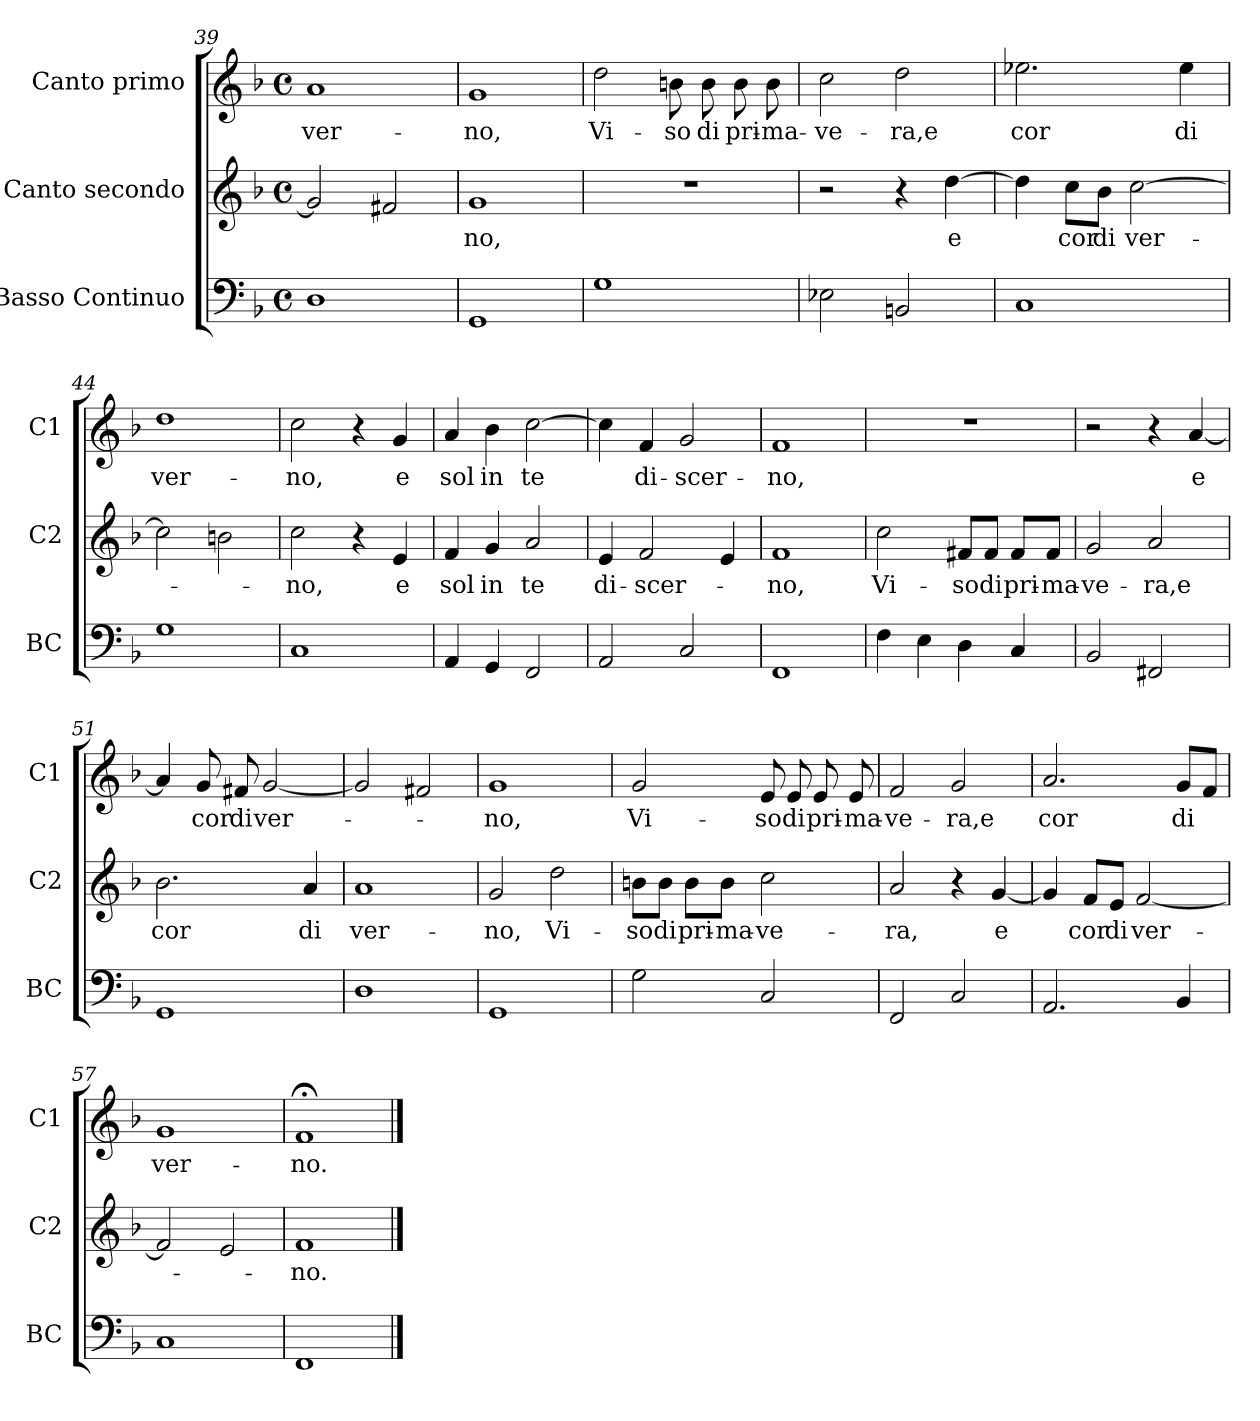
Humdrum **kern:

**kern	**kern	**text	**kern	**text
*part3	*part2	*part2	*part1	*part1
*staff3	*staff2	*staff2	*staff1	*staff1
*I"Basso Continuo	*I"Canto secondo	*	*I"Canto primo	*
*I'BC	*I'C2	*	*I'C1	*
*clefF4	*clefG2	*	*clefG2	*
*k[b-]	*k[b-]	*	*k[b-]	*
*F:	*F:	*	*F:	*
*M4/4	*M4/4	*	*M4/4	*
*met(c)	*met(c)	*	*met(c)	*
=39	=39	=39	=39	=39
!	!	!	!	!LO:LY:b
1D	2g/]	.	1a	ver-
.	2f#X/	.	.	.
=40	=40	=40	=40	=40
!	!	!LO:LY:b	!	!LO:LY:b
1GG	1g	-no,	1g	-no,
=41	=41	=41	=41	=41
!	!	!	!	!LO:LY:b
1G	1r	.	2dd\	Vi-
!	!	!	!	!LO:LY:b
.	.	.	8bn\	-so
!	!	!	!	!LO:LY:b
.	.	.	8b\	di
!	!	!	!	!LO:LY:b
.	.	.	8b\	pri-
!	!	!	!	!LO:LY:b
.	.	.	8b\	-ma-
=42	=42	=42	=42	=42
!	!	!	!	!LO:LY:b
2E-X\	2r	.	2cc\	-ve-
!	!	!	!	!LO:LY:b
2BBn/	4r	.	2dd\	-ra,e
!	!	!LO:LY:b	!	!
.	[4dd\	e	.	.
=43	=43	=43	=43	=43
!	!	!	!	!LO:LY:b
1C	4dd\]	.	2.ee-X\	cor
!	!	!LO:LY:b	!	!
.	8cc\L	cor	.	.
!	!	!LO:LY:b	!	!
.	8b-\J	di	.	.
!	!	!LO:LY:b	!	!
.	[2cc\	ver-	.	.
!	!	!	!	!LO:LY:b
.	.	.	4ee-\	di
=44	=44	=44	=44	=44
!	!	!	!	!LO:LY:b
1G	2cc\]	.	1dd	ver-
.	2bn\	.	.	.
=45	=45	=45	=45	=45
!	!	!LO:LY:b	!	!LO:LY:b
1C	2cc\	-no,	2cc\	-no,
.	4r	.	4r	.
!	!	!LO:LY:b	!	!LO:LY:b
.	4e/	e	4g/	e
!!LO:LB:g=z
=46	=46	=46	=46	=46
!	!	!LO:LY:b	!	!LO:LY:b
4AA/	4f/	sol	4a/	sol
!	!	!LO:LY:b	!	!LO:LY:b
4GG/	4g/	in	4b-\	in
!	!	!LO:LY:b	!	!LO:LY:b
2FF/	2a/	te	[2cc\	te
=47	=47	=47	=47	=47
!	!	!LO:LY:b	!	!
2AA/	4e/	di-	4cc\]	.
!	!	!LO:LY:b	!	!LO:LY:b
.	2f/	-scer-	4f/	di-
!	!	!	!	!LO:LY:b
2C/	.	.	2g/	-scer-
.	4e/	.	.	.
=48	=48	=48	=48	=48
!	!	!LO:LY:b	!	!LO:LY:b
1FF	1f	-no,	1f	-no,
=49	=49	=49	=49	=49
!	!	!LO:LY:b	!	!
4F\	2cc\	Vi-	1r	.
4E\	.	.	.	.
!	!	!LO:LY:b	!	!
4D\	8f#X/L	-so	.	.
!	!	!LO:LY:b	!	!
.	8f#/J	di	.	.
!	!	!LO:LY:b	!	!
4C/	8f#/L	pri-	.	.
!	!	!LO:LY:b	!	!
.	8f#/J	-ma-	.	.
=50	=50	=50	=50	=50
!	!	!LO:LY:b	!	!
2BB-/	2g/	-ve-	2r	.
!	!	!LO:LY:b	!	!
2FF#X/	2a/	-ra,e	4r	.
!	!	!	!	!LO:LY:b
.	.	.	[4a/	e
=51	=51	=51	=51	=51
!	!	!LO:LY:b	!	!
1GG	2.b-\	cor	4a/]	.
!	!	!	!	!LO:LY:b
.	.	.	8g/	cor
!	!	!	!	!LO:LY:b
.	.	.	8f#X/	di
!	!	!	!	!LO:LY:b
.	.	.	[2g/	ver-
!	!	!LO:LY:b	!	!
.	4a/	di	.	.
=52	=52	=52	=52	=52
!	!	!LO:LY:b	!	!
1D	1a	ver-	2g/]	.
.	.	.	2f#X/	.
=53	=53	=53	=53	=53
!	!	!LO:LY:b	!	!LO:LY:b
1GG	2g/	-no,	1g	-no,
!	!	!LO:LY:b	!	!
.	2dd\	Vi-	.	.
!!LO:LB:g=z
=54	=54	=54	=54	=54
!	!	!LO:LY:b	!	!LO:LY:b
2G\	8bn\L	-so	2g/	Vi-
!	!	!LO:LY:b	!	!
.	8b\J	di	.	.
!	!	!LO:LY:b	!	!
.	8b\L	pri-	.	.
!	!	!LO:LY:b	!	!
.	8b\J	-ma-	.	.
!	!	!LO:LY:b	!	!LO:LY:b
2C/	2cc\	-ve-	8e/	-so
!	!	!	!	!LO:LY:b
.	.	.	8e/	di
!	!	!	!	!LO:LY:b
.	.	.	8e/	pri-
!	!	!	!	!LO:LY:b
.	.	.	8e/	-ma-
=55	=55	=55	=55	=55
!	!	!LO:LY:b	!	!LO:LY:b
2FF/	2a/	-ra,	2f/	-ve-
!	!	!	!	!LO:LY:b
2C/	4r	.	2g/	-ra,e
!	!	!LO:LY:b	!	!
.	[4g/	e	.	.
=56	=56	=56	=56	=56
!	!	!	!	!LO:LY:b
2.AA/	4g/]	.	2.a/	cor
!	!	!LO:LY:b	!	!
.	8f/L	cor	.	.
!	!	!LO:LY:b	!	!
.	8e/J	di	.	.
!	!	!LO:LY:b	!	!
.	[2f/	ver-	.	.
!	!	!	!	!LO:LY:b
4BB-/	.	.	8g/L	di
.	.	.	8f/J	.
=57	=57	=57	=57	=57
!	!	!	!	!LO:LY:b
1C	2f/]	.	1g	ver-
.	2e/	.	.	.
=58	=58	=58	=58	=58
!	!	!LO:LY:b	!	!LO:LY:b
1FF	1f	-no.	1f;<	-no.
==	==	==	==	==
*-	*-	*-	*-	*-
